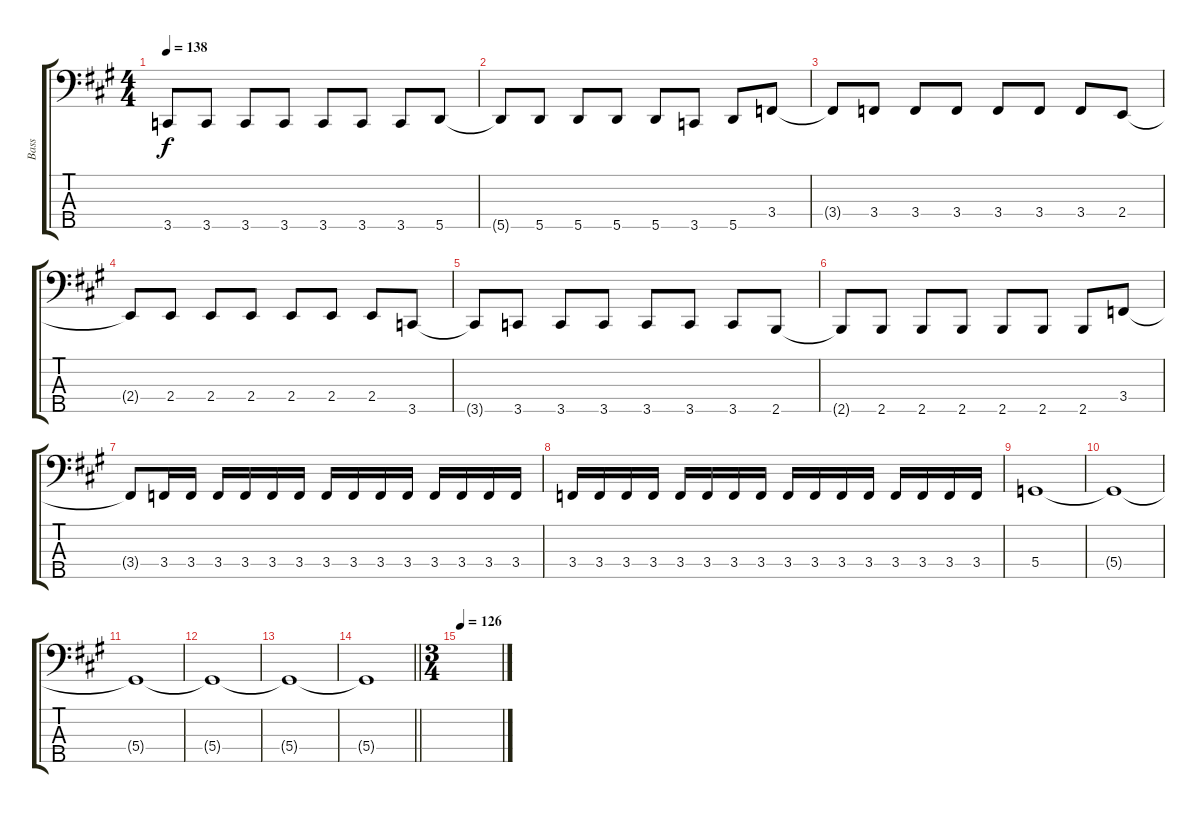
\track ("Bass" "Bass") {instrument electricbasspick}
\staff {score tabs}
\tuning (F2 C2 G1 D1 A0) {hide}
\ts (4 4)
\tempo 138
\clef f4
\ks f#minor
3.5{t}.8{dy f} 3.5.8 3.5.8 3.5.8 3.5.8 3.5.8 3.5.8 5.5.8 |
5.5{t}.8 5.5.8 5.5.8 5.5.8 5.5.8 3.5.8 5.5.8 3.4.8 |
3.4{t}.8 3.4.8 3.4.8 3.4.8 3.4.8 3.4.8 3.4.8 2.4.8 |
2.4{t}.8 2.4.8 2.4.8 2.4.8 2.4.8 2.4.8 2.4.8 3.5.8 |
3.5{t}.8 3.5.8 3.5.8 3.5.8 3.5.8 3.5.8 3.5.8 2.5.8 |
2.5{t}.8 2.5.8 2.5.8 2.5.8 2.5.8 2.5.8 2.5.8 3.4.8 |
3.4{t}.8 3.4.16 3.4.16 3.4.16 3.4.16 3.4.16 3.4.16 3.4.16 3.4.16 3.4.16 3.4.16 3.4.16 3.4.16 3.4.16 3.4.16 |
3.4.16 3.4.16 3.4.16 3.4.16 3.4.16 3.4.16 3.4.16 3.4.16 3.4.16 3.4.16 3.4.16 3.4.16 3.4.16 3.4.16 3.4.16 3.4.16 |
5.4.1 |
5.4{t}.1 |
5.4{t}.1{volume 0} |
5.4{t}.1 |
5.4{t}.1 |
\barLineRight lightlight
5.4{t}.1 |
\ts (3 4)
\tempo 126
